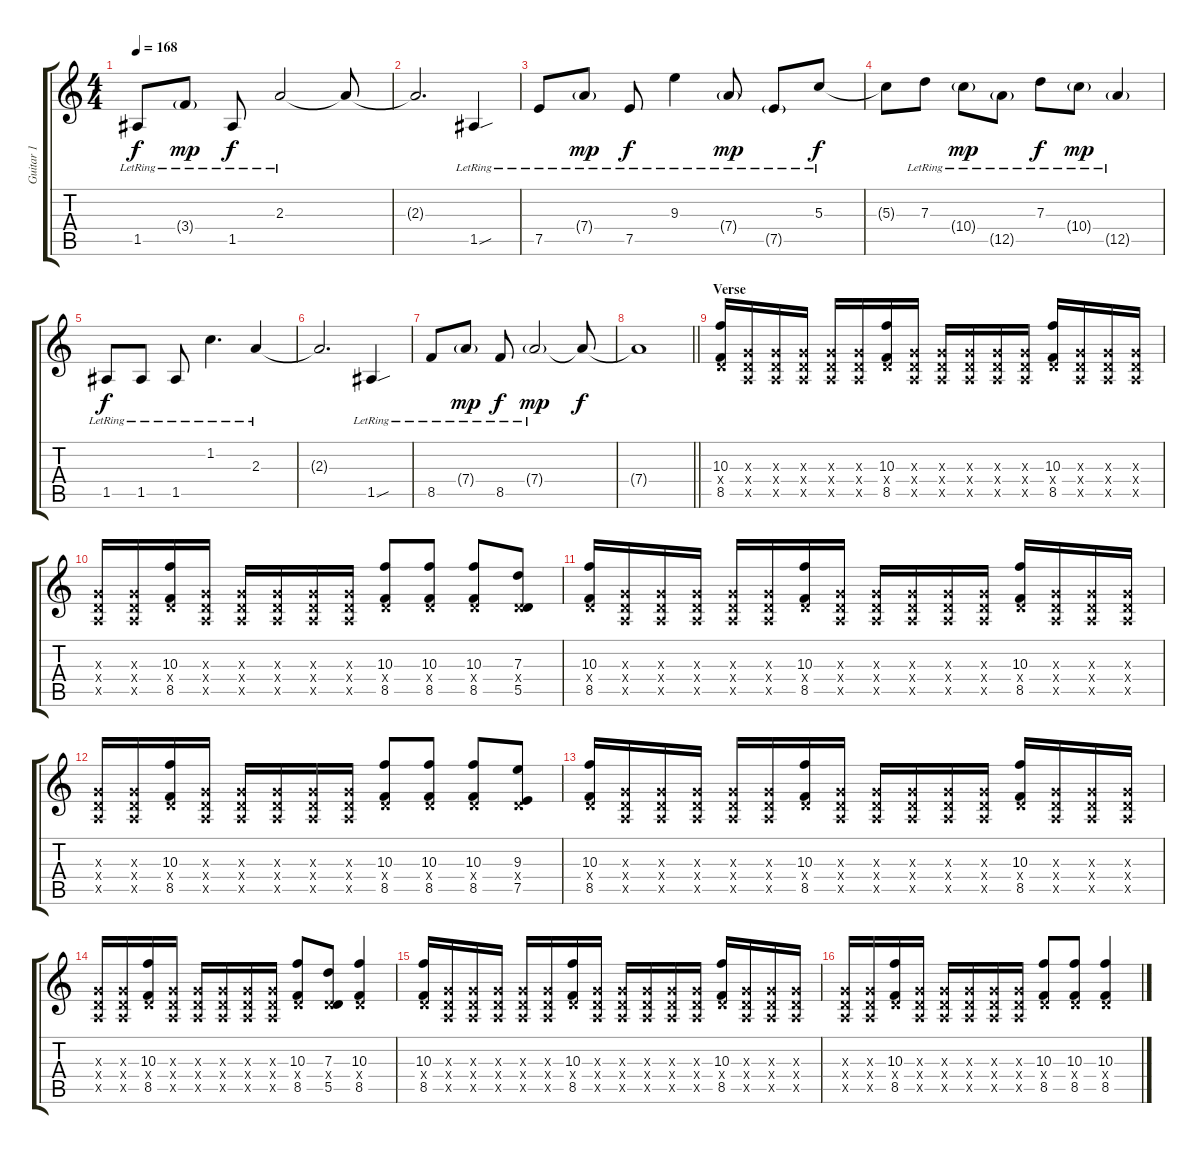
\track ("Guitar 1" "Guitar 1") {instrument distortionguitar}
\staff {score tabs}
\tuning (E4 B3 G3 D3 A2 D2) {hide}
\ts (4 4)
\tempo 168
\clef g2
\ks c
1.5{lr}.8{dy f} 3.4{g lr}.8{dy mp} 1.5{lr}.8{dy f} 2.3{lr}.2 2.3{t}.8 |
2.3{t}.2{d} 1.5{sou lr}.4 |
7.5{lr}.8 7.4{g lr}.8{dy mp} 7.5{lr}.8{dy f} 9.3{lr}.4 7.4{g lr}.8{dy mp} 7.5{g lr}.8 5.3{lr}.8{dy f} |
5.3{t}.8 7.3{lr}.8 10.4{g lr}.8{dy mp} 12.5{g lr}.8 7.3{lr}.8{dy f} 10.4{g lr}.8{dy mp} 12.5{g lr}.4 |
1.5{lr}.8{dy f} 1.5{lr}.8 1.5{lr}.8 1.2{lr}.4{d} 2.3{lr}.4 |
2.3{t}.2{d} 1.5{sou lr}.4 |
8.5{lr}.8 7.4{g lr}.8{dy mp} 8.5{lr}.8{dy f} 7.4{g lr}.2{dy mp} 7.4{t}.8{dy f} |
\barLineRight lightlight
7.4{t}.1 |
\section ("" "Verse")
(10.3 0.4{x} 8.5).16{instrument distortionguitar} (0.3{x} 0.4{x} 0.5{x}).16 (0.3{x} 0.4{x} 0.5{x}).16 (0.3{x} 0.4{x} 0.5{x}).16 (0.3{x} 0.4{x} 0.5{x}).16 (0.3{x} 0.4{x} 0.5{x}).16 (10.3 0.4{x} 8.5).16 (0.3{x} 0.4{x} 0.5{x}).16 (0.3{x} 0.4{x} 0.5{x}).16 (0.3{x} 0.4{x} 0.5{x}).16 (0.3{x} 0.4{x} 0.5{x}).16 (0.3{x} 0.4{x} 0.5{x}).16 (10.3 0.4{x} 8.5).16 (0.3{x} 0.4{x} 0.5{x}).16 (0.3{x} 0.4{x} 0.5{x}).16 (0.3{x} 0.4{x} 0.5{x}).16 |
(0.3{x} 0.4{x} 0.5{x}).16 (0.3{x} 0.4{x} 0.5{x}).16 (10.3 0.4{x} 8.5).16 (0.3{x} 0.4{x} 0.5{x}).16 (0.3{x} 0.4{x} 0.5{x}).16 (0.3{x} 0.4{x} 0.5{x}).16 (0.3{x} 0.4{x} 0.5{x}).16 (0.3{x} 0.4{x} 0.5{x}).16 (10.3 0.4{x} 8.5).8 (10.3 0.4{x} 8.5).8 (10.3 0.4{x} 8.5).8 (7.3 0.4{x} 5.5).8 |
(10.3 0.4{x} 8.5).16 (0.3{x} 0.4{x} 0.5{x}).16 (0.3{x} 0.4{x} 0.5{x}).16 (0.3{x} 0.4{x} 0.5{x}).16 (0.3{x} 0.4{x} 0.5{x}).16 (0.3{x} 0.4{x} 0.5{x}).16 (10.3 0.4{x} 8.5).16 (0.3{x} 0.4{x} 0.5{x}).16 (0.3{x} 0.4{x} 0.5{x}).16 (0.3{x} 0.4{x} 0.5{x}).16 (0.3{x} 0.4{x} 0.5{x}).16 (0.3{x} 0.4{x} 0.5{x}).16 (10.3 0.4{x} 8.5).16 (0.3{x} 0.4{x} 0.5{x}).16 (0.3{x} 0.4{x} 0.5{x}).16 (0.3{x} 0.4{x} 0.5{x}).16 |
(0.3{x} 0.4{x} 0.5{x}).16 (0.3{x} 0.4{x} 0.5{x}).16 (10.3 0.4{x} 8.5).16 (0.3{x} 0.4{x} 0.5{x}).16 (0.3{x} 0.4{x} 0.5{x}).16 (0.3{x} 0.4{x} 0.5{x}).16 (0.3{x} 0.4{x} 0.5{x}).16 (0.3{x} 0.4{x} 0.5{x}).16 (10.3 0.4{x} 8.5).8 (10.3 0.4{x} 8.5).8 (10.3 0.4{x} 8.5).8 (9.3 0.4{x} 7.5).8 |
(10.3 0.4{x} 8.5).16 (0.3{x} 0.4{x} 0.5{x}).16 (0.3{x} 0.4{x} 0.5{x}).16 (0.3{x} 0.4{x} 0.5{x}).16 (0.3{x} 0.4{x} 0.5{x}).16 (0.3{x} 0.4{x} 0.5{x}).16 (10.3 0.4{x} 8.5).16 (0.3{x} 0.4{x} 0.5{x}).16 (0.3{x} 0.4{x} 0.5{x}).16 (0.3{x} 0.4{x} 0.5{x}).16 (0.3{x} 0.4{x} 0.5{x}).16 (0.3{x} 0.4{x} 0.5{x}).16 (10.3 0.4{x} 8.5).16 (0.3{x} 0.4{x} 0.5{x}).16 (0.3{x} 0.4{x} 0.5{x}).16 (0.3{x} 0.4{x} 0.5{x}).16 |
(0.3{x} 0.4{x} 0.5{x}).16 (0.3{x} 0.4{x} 0.5{x}).16 (10.3 0.4{x} 8.5).16 (0.3{x} 0.4{x} 0.5{x}).16 (0.3{x} 0.4{x} 0.5{x}).16 (0.3{x} 0.4{x} 0.5{x}).16 (0.3{x} 0.4{x} 0.5{x}).16 (0.3{x} 0.4{x} 0.5{x}).16 (10.3 0.4{x} 8.5).8 (7.3 0.4{x} 5.5).8 (10.3 0.4{x} 8.5).4 |
(10.3 0.4{x} 8.5).16 (0.3{x} 0.4{x} 0.5{x}).16 (0.3{x} 0.4{x} 0.5{x}).16 (0.3{x} 0.4{x} 0.5{x}).16 (0.3{x} 0.4{x} 0.5{x}).16 (0.3{x} 0.4{x} 0.5{x}).16 (10.3 0.4{x} 8.5).16 (0.3{x} 0.4{x} 0.5{x}).16 (0.3{x} 0.4{x} 0.5{x}).16 (0.3{x} 0.4{x} 0.5{x}).16 (0.3{x} 0.4{x} 0.5{x}).16 (0.3{x} 0.4{x} 0.5{x}).16 (10.3 0.4{x} 8.5).16 (0.3{x} 0.4{x} 0.5{x}).16 (0.3{x} 0.4{x} 0.5{x}).16 (0.3{x} 0.4{x} 0.5{x}).16 |
(0.3{x} 0.4{x} 0.5{x}).16 (0.3{x} 0.4{x} 0.5{x}).16 (10.3 0.4{x} 8.5).16 (0.3{x} 0.4{x} 0.5{x}).16 (0.3{x} 0.4{x} 0.5{x}).16 (0.3{x} 0.4{x} 0.5{x}).16 (0.3{x} 0.4{x} 0.5{x}).16 (0.3{x} 0.4{x} 0.5{x}).16 (10.3 0.4{x} 8.5).8 (10.3 0.4{x} 8.5).8 (10.3 0.4{x} 8.5).4
